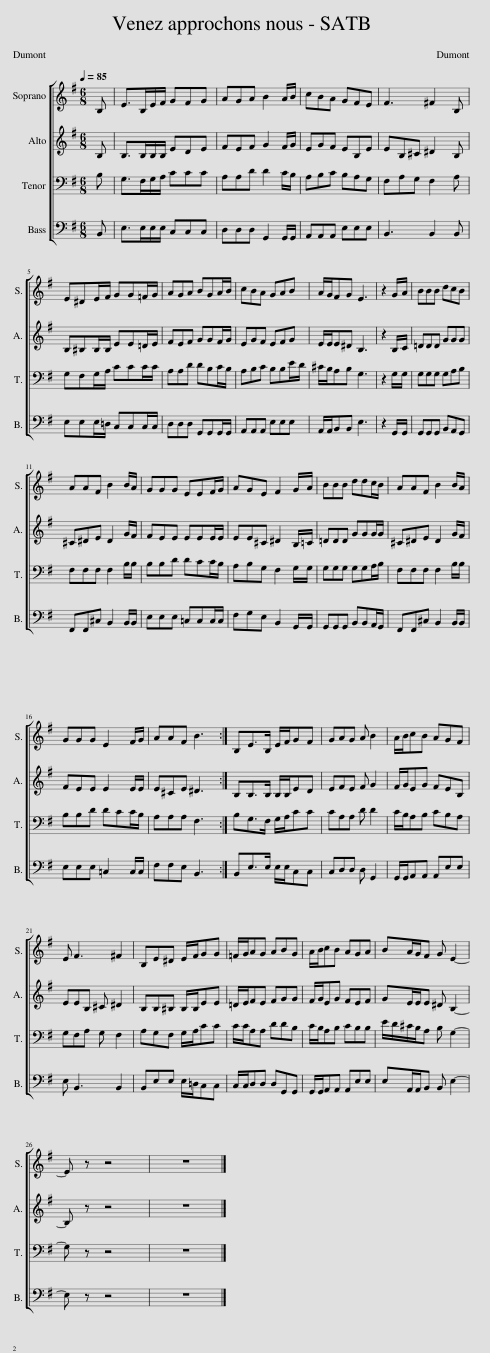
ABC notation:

X:1
%%score [ 1 2 3 4 ]
L:1/8
Q:1/4=85
M:6/8
I:linebreak $
K:G
V:1 treble
V:2 treble
V:3 bass
V:4 bass
V:1
 B, | E>B,E/F/ GFG | AGA B2 A/B/ | cBA GFE | F3 ^F2 B, |$ %5
 E^DE/F/ GG=F/G/ | AGA BGA/B/ | cBA GAB | A/G/FG E3 | z2 G/A/ | %10
 BBB dcB |$ AAF B2 B/A/ | GGG EEF/G/ | AGE F2 G/A/ | BBB ddc/B/ | %15
 AAF B2 B/A/ |$ GGG E2 F/G/ | AAF B3 :| B,E>B, E/F/GF | GAG A B2 | %20
 A/B/cB AGF |$ E F3 ^F2 | B,E^D E/F/GG | =F/G/AG ABG | A/B/cB AGA | %25
 BA/G/F G E2- |$ E z z4 | z6 |] %28
V:2
 B, | B,>B,B,/B,/ EDE | FEF G2 F/G/ | EGF EB,E | EB,^C ^D2 B, |$ %5
 B,^B,B,/B,/ EE=D/E/ | FEF GGF/G/ | EGF EFG | E/E/E^D B,3 | z2 B,/C/ | %10
 =DDD GGG |$ ^C^DE D2 G/F/ | FEE EEE/E/ | EE^C ^D2 B,/=C/ | =DDD GGG/G/ | %15
 ^C^DE D2 G/F/ |$ FEE E2 E/E/ | E^CE ^D3 :| B,B,>B, B,/B,/ED | EFE F G2 | %20
 F/G/EG FEB, |$ EEB, ^C ^D2 | B,B,^B, B,/B,/EE | =D/E/FE FGG | F/G/EG FEF | %25
 GE/E/E ^D B,2- |$ B, z z4 | z6 |] %28
V:3
 B, | G,>F,G,/A,/ CCC | A,A,D D2 C/B,/ | A,B,C B,A,G, | F,A,G, F,2 A, |$ %5
 G,F,G,/A,/ CCC/C/ | A,A,D DB,C/B,/ | A,B,C B,B,E/D/ | ^C/B,/A,B, G,3 | z2 G,/G,/ | %10
 G,G,G, G,A,B, |$ F,F,F, F,2 B,/B,/ | B,B,D DCC/B,/ | A,B,G, F,2 G,/G,/ | G,G,G, G,G,A,/B,/ | %15
 F,F,F, F,2 B,/B,/ |$ B,B,D DCC/B,/ | A,A,A, F,3 :| B,G,>F, G,/A,/CC | CA,A, D D2 | %20
 C/B,/A,B, CB,A, |$ G,F,A, G, F,2 | A,G,F, G,/A,/CC | C/C/A,A, DDB, | C/B,/A,B, CB,B, | %25
 E/D/^C/B,/A, B, G,2- |$ G, z z4 | z6 |] %28
V:4
 B,, | E,>E,E,/E,/ C,C,C, | D,D,D, G,,2 G,,/G,,/ | A,,A,,A,, E,E,E, | B,,3 B,,2 B,, |$ %5
 E,E,E,/=D,/ C,C,C,/C,/ | D,D,D, G,,G,,G,,/G,,/ | A,,A,,A,, E,E,E, | A,,/A,,/B,,B,, E,3 | z2 G,,/G,,/ | %10
 G,,G,,G,, B,,A,,G,, |$ F,,F,,^C, B,,2 B,,/B,,/ | E,E,E, =C,C,C,/C,/ | F,G,E, B,,2 G,,/G,,/ | G,,G,,G,, B,,B,,A,,/G,,/ | %15
 F,,F,,^C, B,,2 B,,/B,,/ |$ E,E,E, =C,2 C,/C,/ | F,F,E, B,,3 :| B,,E,>E, E,/E,/C,C, | C,D,D, D, G,,2 | %20
 G,,/G,,/A,,A,, A,,E,E, |$ E, B,,3 B,,2 | B,,E,E, E,/=D,/C,C, | C,/C,/D,D, D,G,,G,, | G,,/G,,/A,,A,, A,,E,E, | %25
 E,A,,/A,,/B,, B,, E,2- |$ E, z z4 | z6 |] %28
